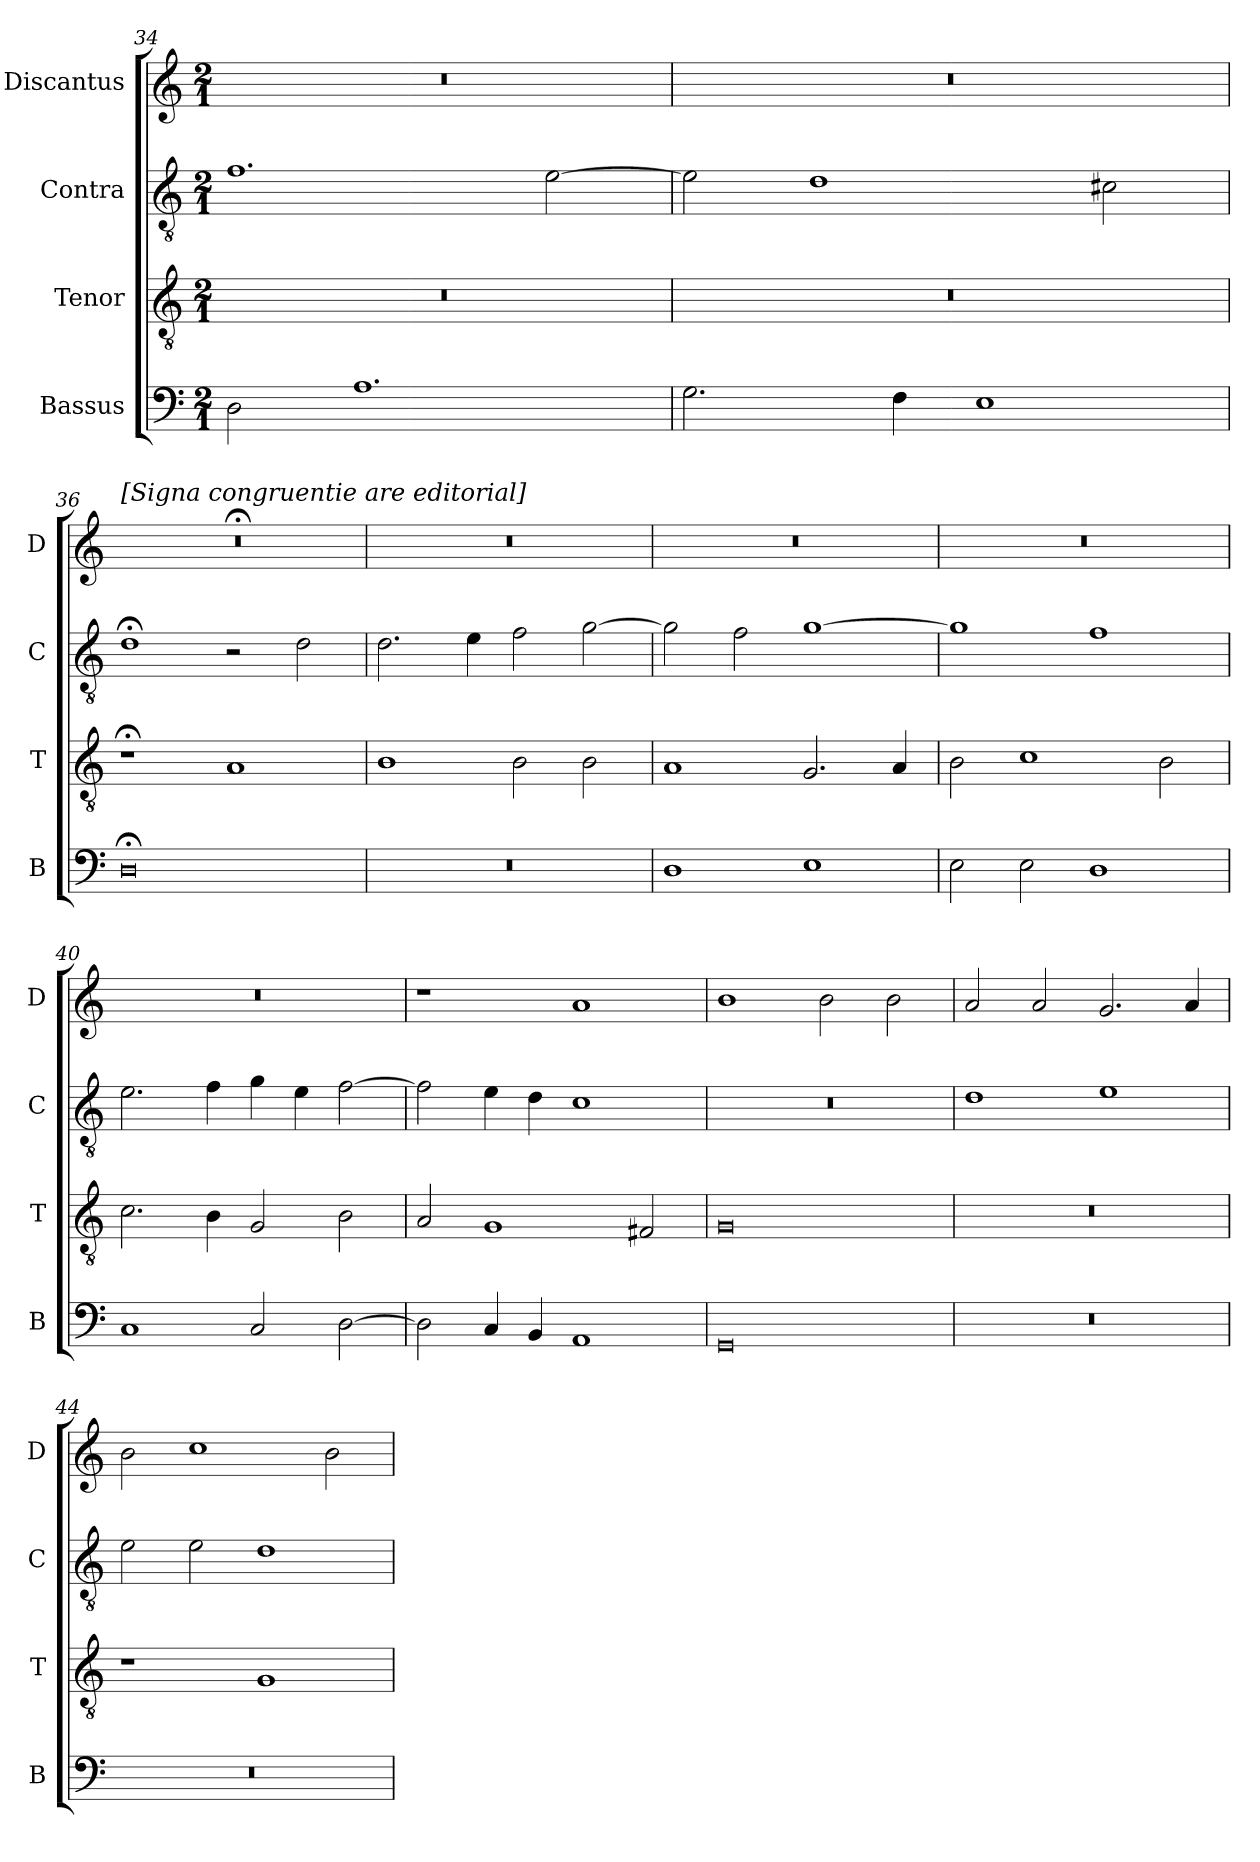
**kern	**kern	**kern	**kern
*part4	*part3	*part2	*part1
*staff4	*staff3	*staff2	*staff1
*I"Bassus	*I"Tenor	*I"Contra	*I"Discantus
*I'B	*I'T	*I'C	*I'D
*clefF4	*clefGv2	*clefGv2	*clefG2
*k[]	*k[]	*k[]	*k[]
*M2/1	*M2/1	*M2/1	*M2/1
=34	=34	=34	=34
2D\	0r	1.f	0r
1.A	.	.	.
.	.	[2e\	.
=35	=35	=35	=35
2.G\	0r	2e\]	0r
.	.	1d	.
4F\	.	.	.
1E	.	.	.
.	.	2c#X\	.
=36	=36	=36	=36
!	!	!	!LO:TX:a:t=[Signa congruentie are editorial]
0D;<	1r;<	1d;<	0r;<
.	1A	2r	.
.	.	2d\	.
=37	=37	=37	=37
0r	1B	2.d\	0r
.	.	4e\	.
.	2B\	2f\	.
.	2B\	[2g\	.
=38	=38	=38	=38
1D	1A	2g\]	0r
.	.	2f\	.
1E	2.G/	[1g	.
.	4A/	.	.
=39	=39	=39	=39
2E\	2B\	1g]	0r
2E\	1c	.	.
1D	.	1f	.
.	2B\	.	.
=40	=40	=40	=40
1C	2.c\	2.e\	0r
.	4B\	4f\	.
2C/	2G/	4g\	.
.	.	4e\	.
[2D\	2B\	[2f\	.
=41	=41	=41	=41
2D\]	2A/	2f\]	1r
4C/	1G	4e\	.
4BB/	.	4d\	.
1AA	.	1c	1a
.	2F#X/	.	.
=42	=42	=42	=42
0GG	0G	0r	1b
.	.	.	2b\
.	.	.	2b\
=43	=43	=43	=43
0r	0r	1d	2a/
.	.	.	2a/
.	.	1e	2.g/
.	.	.	4a/
=44	=44	=44	=44
0r	1r	2e\	2b\
.	.	2e\	1cc
.	1G	1d	.
.	.	.	2b\
=	=	=	=
*-	*-	*-	*-
